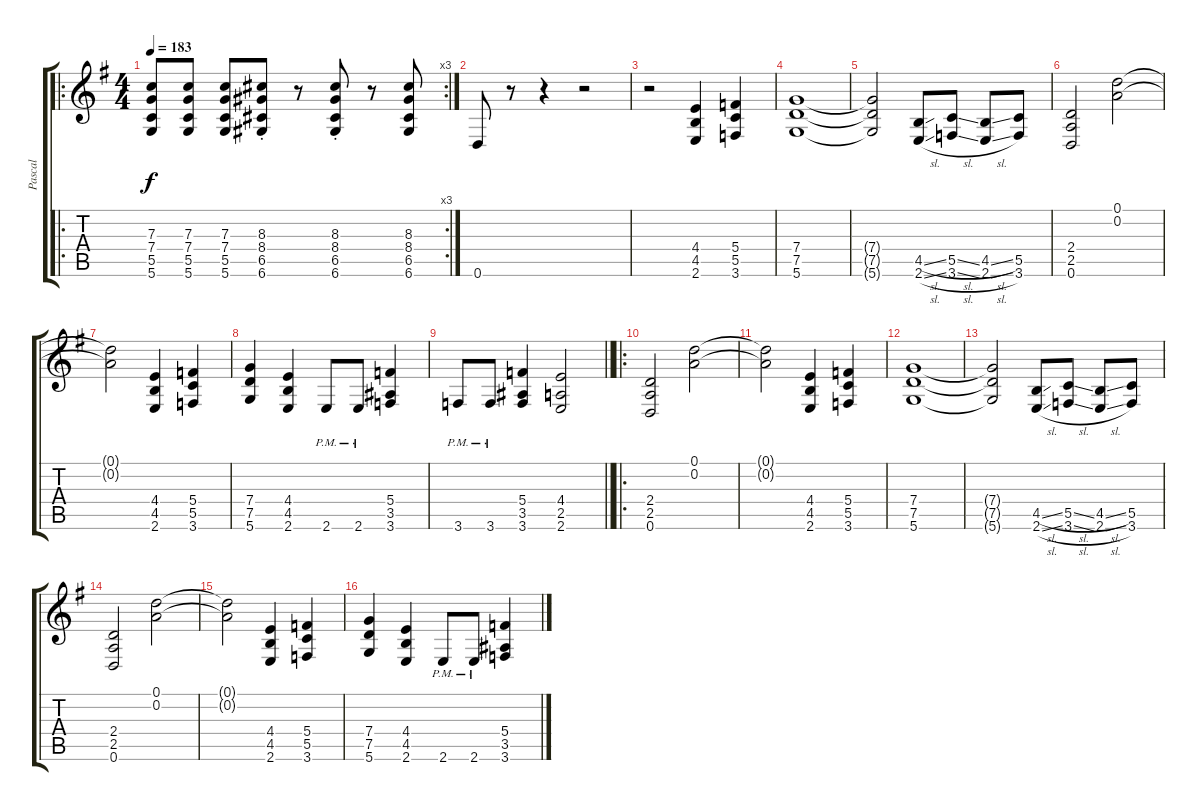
\track ("Pascal" "Pascal") {instrument overdrivenguitar}
\staff {score tabs}
\tuning (D4 A3 F3 C3 G2 D2) {hide}
\ro
\rc 3
\ts (4 4)
\tempo 183
\clef g2
\ks eminor
(7.3 7.4 5.5 5.6).8{dy f} (7.3 7.4 5.5 5.6).8 (7.3 7.4 5.5 5.6).8 (8.3 8.4 6.5 6.6{st}).8 r.8 (8.3 8.4 6.5 6.6{st}).8 r.8 (8.3 8.4 6.5 6.6).8 |
0.6.8 r.8 r.4 r.2 |
r.2 (4.4 4.5 2.6).4 (5.4 5.5 3.6).4 |
(7.4 7.5 5.6).1 |
(7.4{t} 7.5{t} 5.6{t}).2 (4.5{sl} 2.6{sl}).8 (5.5{sl} 3.6{sl}).8 (4.5{sl} 2.6{sl}).8 (5.5 3.6).8 |
(2.4 2.5 0.6).2 (0.1 0.2).2 |
(0.1{t} 0.2{t}).2 (4.4 4.5 2.6).4 (5.4 5.5 3.6).4 |
(7.4 7.5 5.6).4 (4.4 4.5 2.6).4 2.6{pm}.8 2.6{pm}.8 (5.4 3.5 3.6).4{beam Up} |
\barLineRight lightlight
3.6{pm}.8 3.6{pm}.8 (5.4 3.5 3.6).4 (4.4 2.5 2.6).2 |
\ro
(2.4 2.5 0.6).2 (0.1 0.2).2 |
(0.1{t} 0.2{t}).2 (4.4 4.5 2.6).4 (5.4 5.5 3.6).4 |
(7.4 7.5 5.6).1 |
(7.4{t} 7.5{t} 5.6{t}).2 (4.5{sl} 2.6{sl}).8 (5.5{sl} 3.6{sl}).8 (4.5{sl} 2.6{sl}).8 (5.5 3.6).8 |
(2.4 2.5 0.6).2 (0.1 0.2).2 |
(0.1{t} 0.2{t}).2 (4.4 4.5 2.6).4 (5.4 5.5 3.6).4 |
(7.4 7.5 5.6).4 (4.4 4.5 2.6).4 2.6{pm}.8 2.6{pm}.8 (5.4 3.5 3.6).4{beam Up}
